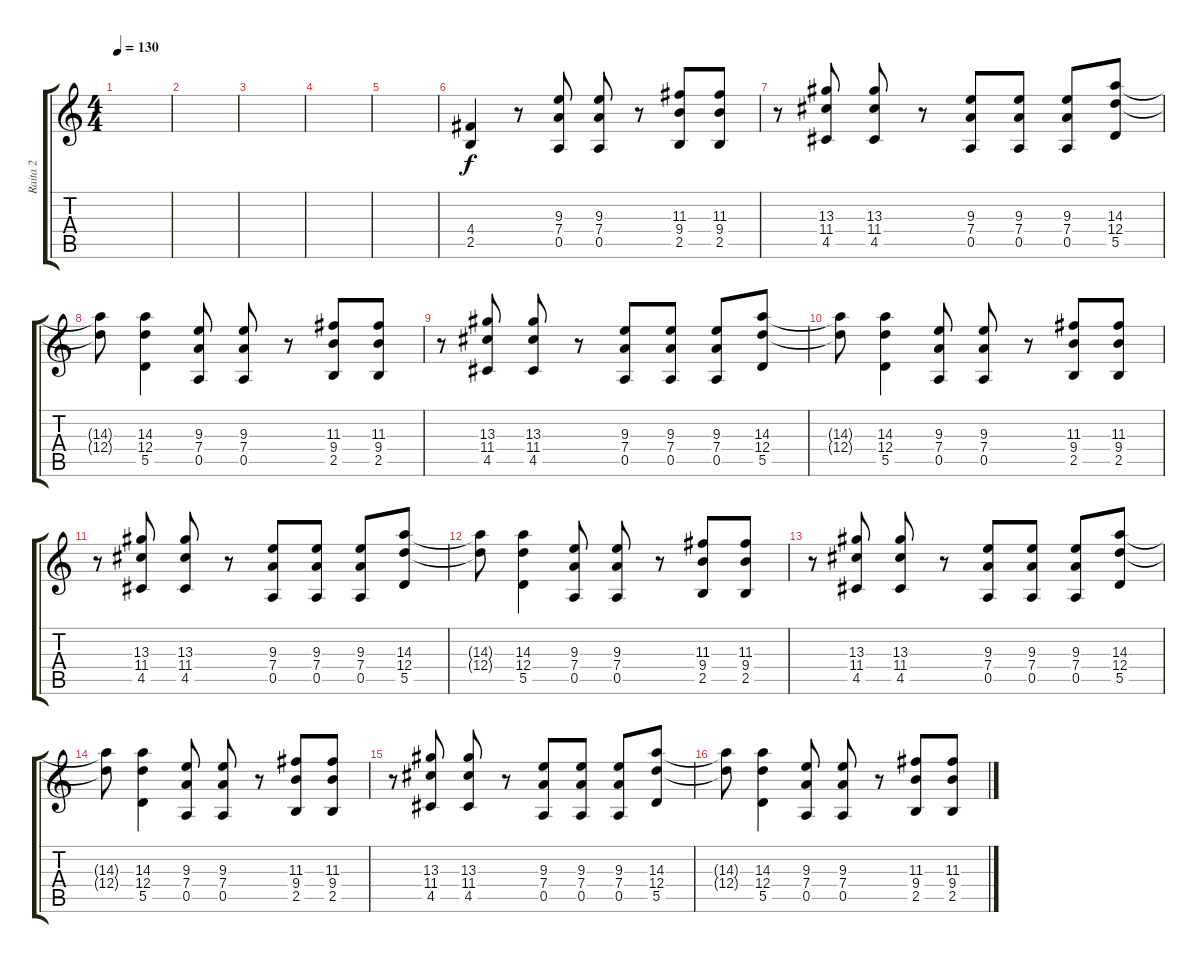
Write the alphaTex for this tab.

\track ("Raita 2" "Raita 2") {instrument electricguitarclean}
\staff {score tabs}
\tuning (E4 B3 G3 D3 A2 E2) {hide}
\ts (4 4)
\tempo 130
\clef g2
\ks c
|
|
|
|
|
(4.4 2.5).4 r.8 (9.3 7.4 0.5).8 (9.3 7.4 0.5).8 r.8 (11.3 9.4 2.5).8 (11.3 9.4 2.5).8 |
r.8 (13.3 11.4 4.5).8 (13.3 11.4 4.5).8 r.8 (9.3 7.4 0.5).8 (9.3 7.4 0.5).8 (9.3 7.4 0.5).8 (14.3 12.4 5.5).8 |
(14.3{t} 12.4{t}).8 (14.3 12.4 5.5).4 (9.3 7.4 0.5).8 (9.3 7.4 0.5).8 r.8 (11.3 9.4 2.5).8 (11.3 9.4 2.5).8 |
r.8 (13.3 11.4 4.5).8 (13.3 11.4 4.5).8 r.8 (9.3 7.4 0.5).8 (9.3 7.4 0.5).8 (9.3 7.4 0.5).8 (14.3 12.4 5.5).8 |
(14.3{t} 12.4{t}).8 (14.3 12.4 5.5).4 (9.3 7.4 0.5).8 (9.3 7.4 0.5).8 r.8 (11.3 9.4 2.5).8 (11.3 9.4 2.5).8 |
r.8 (13.3 11.4 4.5).8 (13.3 11.4 4.5).8 r.8 (9.3 7.4 0.5).8 (9.3 7.4 0.5).8 (9.3 7.4 0.5).8 (14.3 12.4 5.5).8 |
(14.3{t} 12.4{t}).8 (14.3 12.4 5.5).4 (9.3 7.4 0.5).8 (9.3 7.4 0.5).8 r.8 (11.3 9.4 2.5).8 (11.3 9.4 2.5).8 |
r.8 (13.3 11.4 4.5).8 (13.3 11.4 4.5).8 r.8 (9.3 7.4 0.5).8 (9.3 7.4 0.5).8 (9.3 7.4 0.5).8 (14.3 12.4 5.5).8 |
(14.3{t} 12.4{t}).8 (14.3 12.4 5.5).4 (9.3 7.4 0.5).8 (9.3 7.4 0.5).8 r.8 (11.3 9.4 2.5).8 (11.3 9.4 2.5).8 |
r.8 (13.3 11.4 4.5).8 (13.3 11.4 4.5).8 r.8 (9.3 7.4 0.5).8 (9.3 7.4 0.5).8 (9.3 7.4 0.5).8 (14.3 12.4 5.5).8 |
(14.3{t} 12.4{t}).8 (14.3 12.4 5.5).4 (9.3 7.4 0.5).8 (9.3 7.4 0.5).8 r.8 (11.3 9.4 2.5).8 (11.3 9.4 2.5).8
